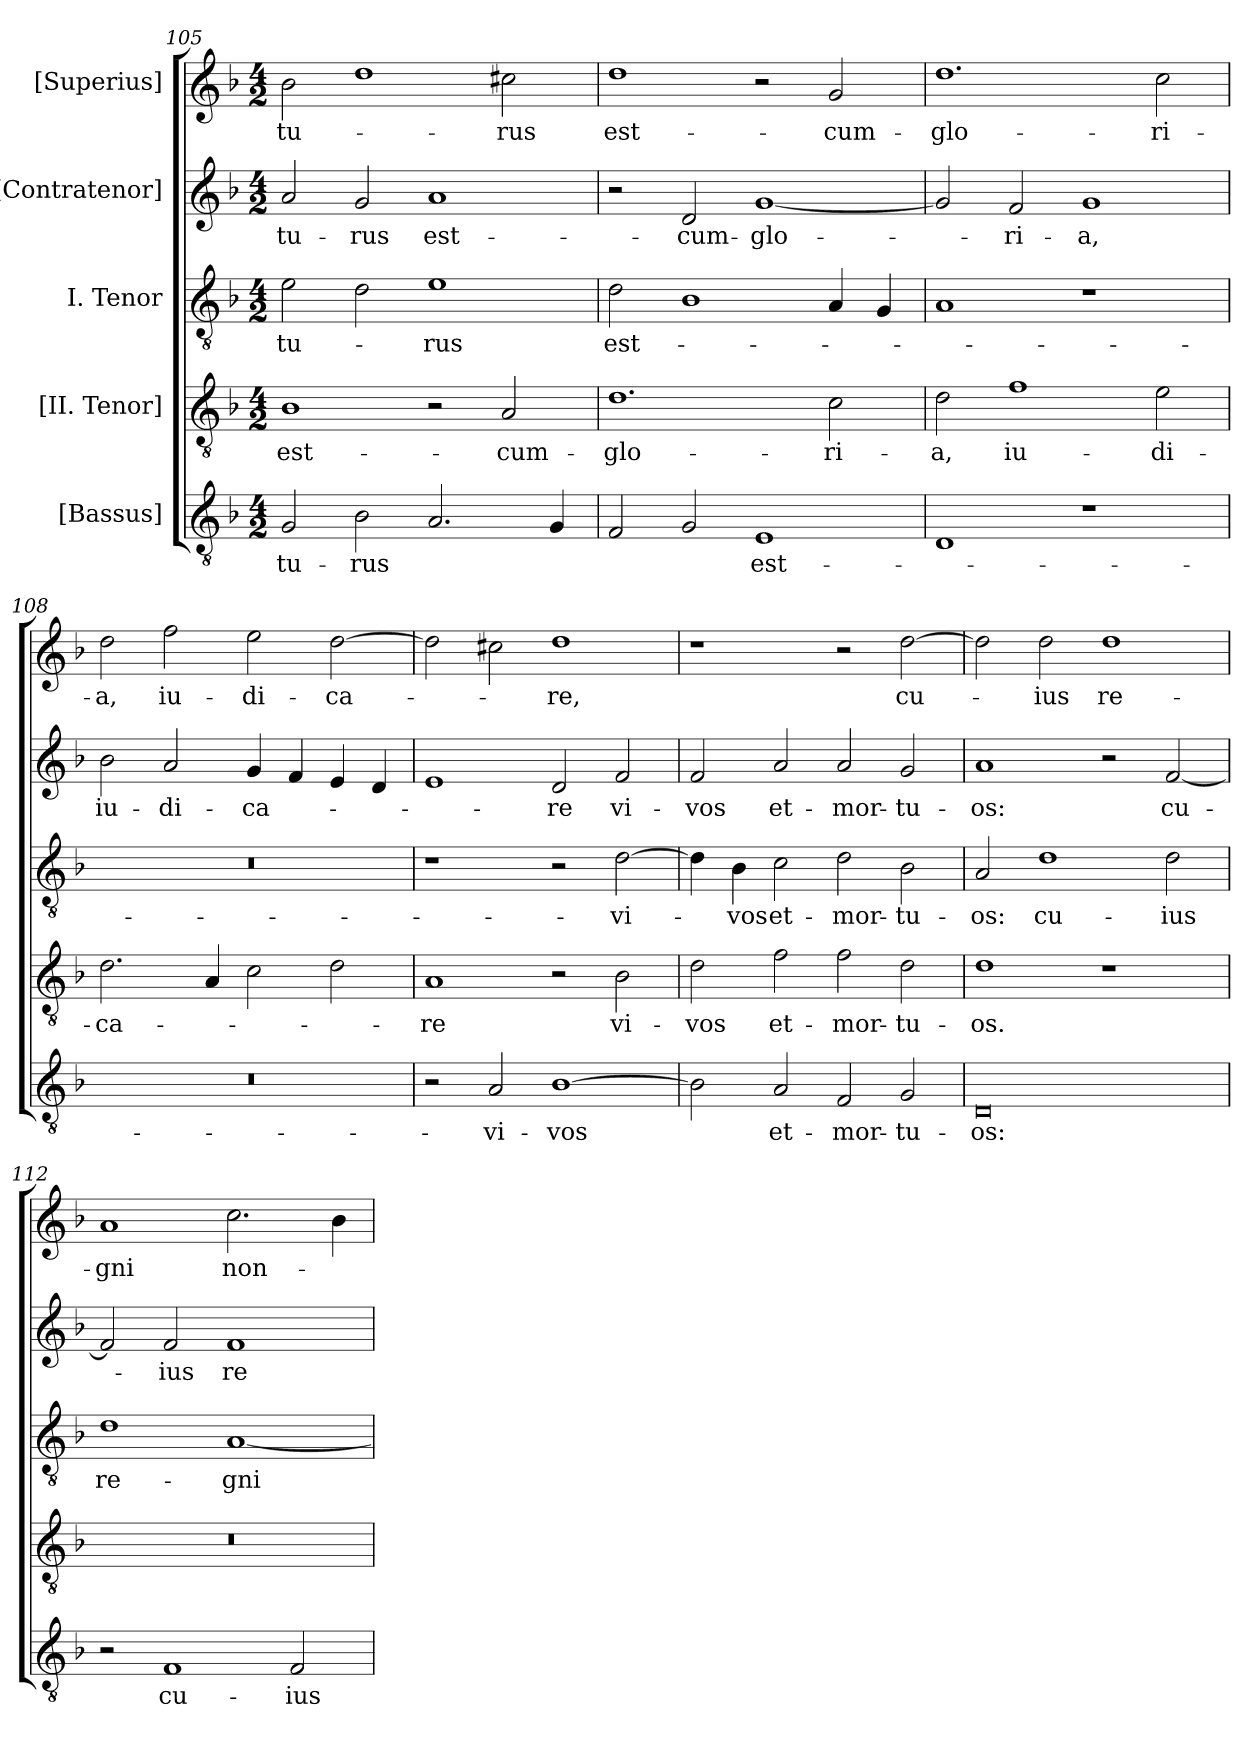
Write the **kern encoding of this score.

**kern	**text	**kern	**text	**kern	**text	**kern	**text	**kern	**text
*part5	*part5	*part4	*part4	*part3	*part3	*part2	*part2	*part1	*part1
*staff5	*staff5	*staff4	*staff4	*staff3	*staff3	*staff2	*staff2	*staff1	*staff1
*I"[Bassus]	*	*I"[II. Tenor]	*	*I"I. Tenor	*	*I"[Contratenor]	*	*I"[Superius]	*
*clefGv2	*	*clefGv2	*	*clefGv2	*	*clefG2	*	*clefG2	*
*k[b-]	*	*k[b-]	*	*k[b-]	*	*k[b-]	*	*k[b-]	*
*M4/2	*	*M4/2	*	*M4/2	*	*M4/2	*	*M4/2	*
=105	=105	=105	=105	=105	=105	=105	=105	=105	=105
2G/	-tu-	1B-\	est-	2e\	-tu-	2a/	-tu-	2b-\	-tu-
2B-\	-rus	.	.	2d\	.	2g/	-rus	1dd\	.
2.A/	.	2r	.	1e\	-rus	1a/	est-	.	.
.	.	2A/	cum-	.	.	.	.	2cc#X\	-rus
4G/	.	.	.	.	.	.	.	.	.
=106	=106	=106	=106	=106	=106	=106	=106	=106	=106
2F/	.	1.d\	glo-	2d\	est-	2r	.	1dd\	est-
2G/	.	.	.	1B-\	.	2d/	cum-	.	.
1E/	est-	.	.	.	.	[1g/	glo-	2r	.
.	.	2c\	-ri-	4A/	.	.	.	2g/	cum-
.	.	.	.	4G/	.	.	.	.	.
=107	=107	=107	=107	=107	=107	=107	=107	=107	=107
1D/	.	2d\	-a,	1A/	.	2g/]	.	1.dd\	glo-
.	.	1f\	iu-	.	.	2f/	-ri-	.	.
1r	.	.	.	1r	.	1g/	-a,	.	.
.	.	2e\	-di-	.	.	.	.	2cc\	-ri-
=108	=108	=108	=108	=108	=108	=108	=108	=108	=108
0r	.	2.d\	-ca-	0r	.	2b-\	iu-	2dd\	-a,
.	.	.	.	.	.	2a/	-di-	2ff\	iu-
.	.	4A/	.	.	.	.	.	.	.
.	.	2c\	.	.	.	4g/	-ca-	2ee\	-di-
.	.	.	.	.	.	4f/	.	.	.
.	.	2d\	.	.	.	4e/	.	[2dd\	-ca-
.	.	.	.	.	.	4d/	.	.	.
=109	=109	=109	=109	=109	=109	=109	=109	=109	=109
2r	.	1A/	-re	1r	.	1e/	.	2dd\]	.
2A/	vi-	.	.	.	.	.	.	2cc#X\	.
[1B-\	-vos	2r	.	2r	.	2d/	-re	1dd\	-re,
.	.	2B-\	vi-	[2d\	vi-	2f/	vi-	.	.
=110	=110	=110	=110	=110	=110	=110	=110	=110	=110
2B-\]	.	2d\	-vos	4d\]	.	2f/	-vos	1r	.
.	.	.	.	4B-\	-vos	.	.	.	.
2A/	et-	2f\	et-	2c\	et-	2a/	et-	.	.
2F/	mor-	2f\	mor-	2d\	mor-	2a/	mor-	2r	.
2G/	-tu-	2d\	-tu-	2B-\	-tu-	2g/	-tu-	[2dd\	cu-
=111	=111	=111	=111	=111	=111	=111	=111	=111	=111
0D/	-os:	1d\	-os.	2A/	-os:	1a/	-os:	2dd\]	.
.	.	.	.	1d\	cu-	.	.	2dd\	-ius
.	.	1r	.	.	.	2r	.	1dd\	re-
.	.	.	.	2d\	-ius	[2f/	cu-	.	.
=112	=112	=112	=112	=112	=112	=112	=112	=112	=112
2r	.	0r	.	1d\	re-	2f/]	.	1a/	-gni
1F/	cu-	.	.	.	.	2f/	-ius	.	.
.	.	.	.	[1A/	-gni	1f/	re-	2.cc\	non-
2F/	-ius	.	.	.	.	.	.	.	.
.	.	.	.	.	.	.	.	4b-\	.
=	=	=	=	=	=	=	=	=	=
*-	*-	*-	*-	*-	*-	*-	*-	*-	*-
